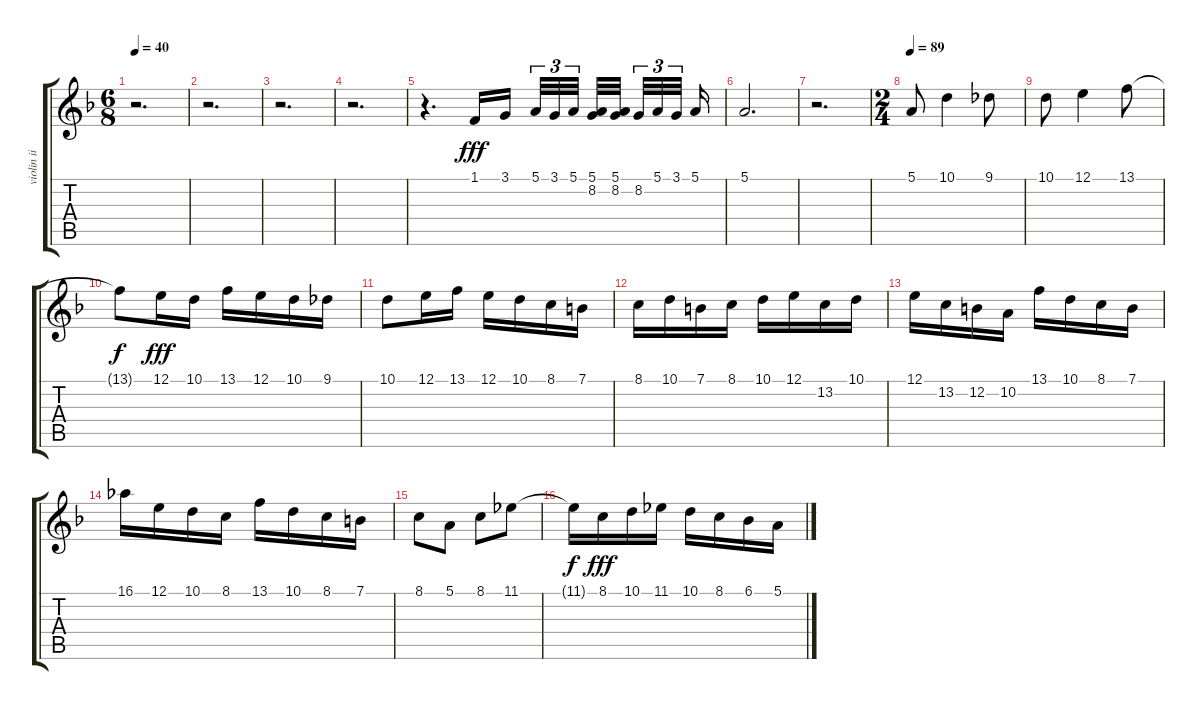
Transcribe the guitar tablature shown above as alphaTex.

\track ("violin ii" "violin ii") {instrument stringensemble1}
\staff {score tabs}
\tuning (E4 B3 G3 D3 A2 E2) {hide}
\ts (6 8)
\tempo 40
\clef g2
\ks dminor
r.2{d dy fff} |
r.2{d} |
r.2{d} |
r.2{d} |
r.4{d} 1.1.16 3.1.16{beam splitsecondary} 5.1.32{tu (3 2)} 3.1.32{tu (3 2)} 5.1.32{tu (3 2) beam splitsecondary} (5.1 8.2).32 (5.1 8.2).32{beam splitsecondary} 8.2.32{tu (3 2)} 5.1.32{tu (3 2)} 3.1.32{tu (3 2) beam splitsecondary} 5.1.16 |
5.1.2{d} |
r.2{d} |
\ts (2 4)
\tempo 89
5.1.8 10.1.4 9.1.8 |
10.1.8 12.1.4 13.1.8 |
13.1{t}.8{dy f} 12.1.16{dy fff} 10.1.16 13.1.16 12.1.16 10.1.16 9.1.16 |
10.1.8 12.1.16 13.1.16 12.1.16 10.1.16 8.1.16 7.1.16 |
8.1.16 10.1.16 7.1.16 8.1.16 10.1.16 12.1.16 13.2.16 10.1.16 |
12.1.16 13.2.16 12.2.16 10.2.16 13.1.16 10.1.16 8.1.16 7.1.16 |
16.1.16 12.1.16 10.1.16 8.1.16 13.1.16 10.1.16 8.1.16 7.1.16 |
8.1.8 5.1.8 8.1.8 11.1.8 |
11.1{t}.16{dy f} 8.1.16{dy fff} 10.1.16 11.1.16 10.1.16 8.1.16 6.1.16 5.1.16
